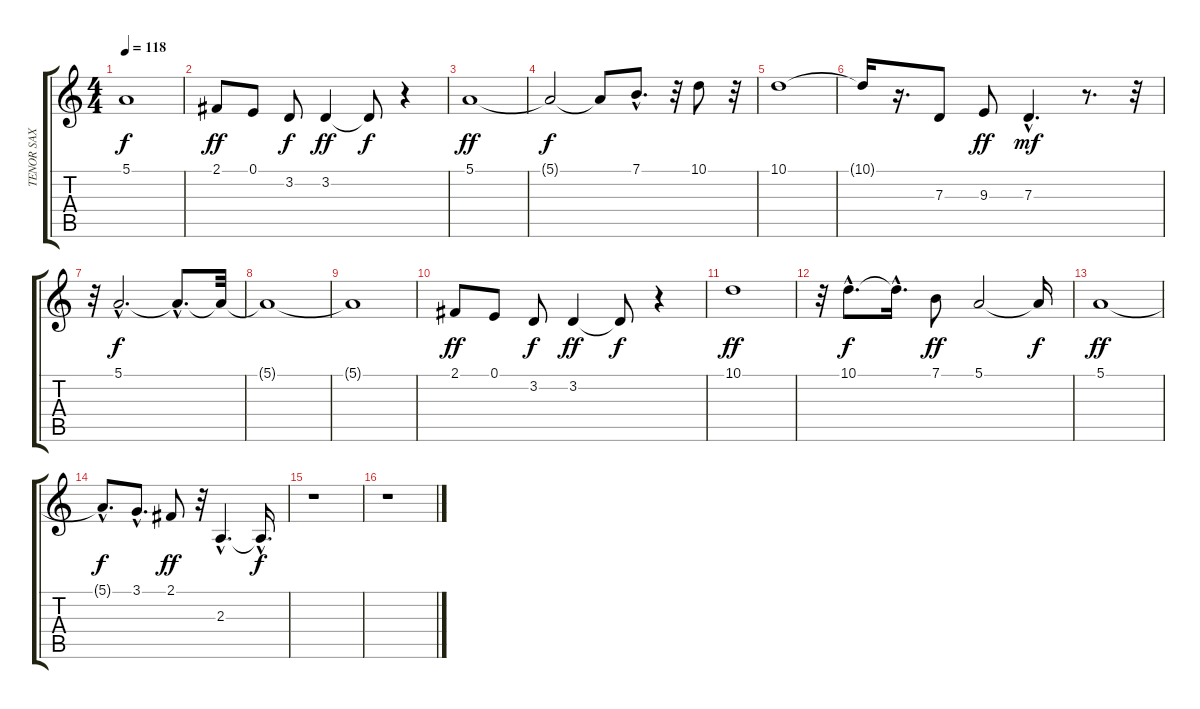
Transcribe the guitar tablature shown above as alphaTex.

\track ("TENOR SAX" "TENOR SAX") {instrument tenorsax}
\staff {score tabs}
\tuning (E4 B3 G3 D3 A2 E2) {hide}
\ts (4 4)
\tempo 118
\clef g2
\ks c
5.1{t}.1{dy f} |
2.1.8{dy ff} 0.1.8 3.2.8{dy f} 3.2.4{dy ff} 3.2{t}.8{dy f} r.4 |
5.1.1{dy ff} |
5.1{t}.2{dy f} 5.1{t}.8 7.1{hac}.8{d} r.32 10.1.8 r.32 |
10.1.1 |
10.1{t}.16 r.16{d} 7.3.8 9.3.8{dy ff} 7.3{hac}.4{d dy mf} r.8{d} r.32 |
r.32 5.1{hac}.2{d dy f} 5.1{hac t}.8{d} 5.1{t}.32 |
5.1{t}.1 |
5.1{t}.1 |
2.1.8{dy ff} 0.1.8 3.2.8{dy f} 3.2.4{dy ff} 3.2{t}.8{dy f} r.4 |
10.1.1{dy ff} |
r.32 10.1{hac}.8{d dy f} 10.1{hac t}.16{d} 7.1.8{dy ff} 5.1.2 5.1{t}.16{dy f} |
5.1.1{dy ff} |
5.1{hac t}.8{d dy f} 3.1{hac}.8{d} 2.1.8{dy ff} r.32 2.3{hac}.4{d} 2.3{hac t}.16{d dy f} |
r.1 |
r.1
